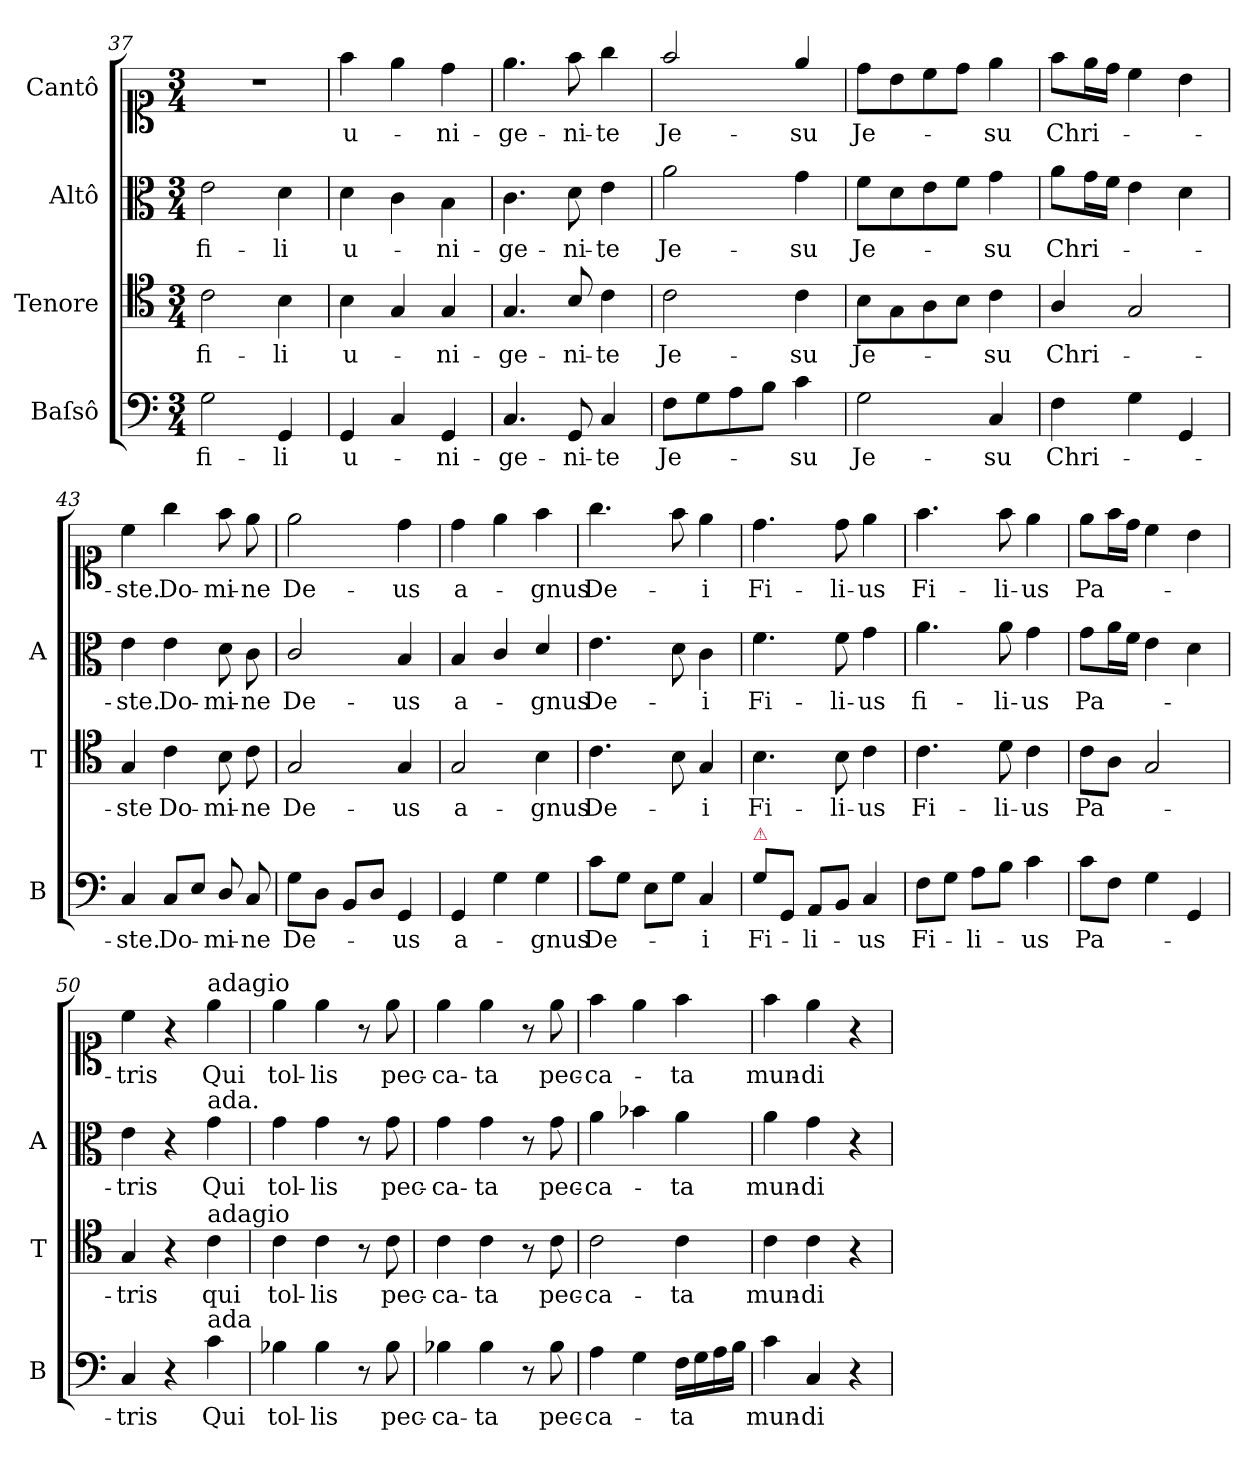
**kern	**text	**kern	**text	**kern	**text	**kern	**text
*part4	*part4	*part3	*part3	*part2	*part2	*part1	*part1
*staff4	*staff4	*staff3	*staff3	*staff2	*staff2	*staff1	*staff1
*I"Baſsô	*	*I"Tenore	*	*I"Altô	*	*I"Cantô	*
*I'B	*	*I'T	*	*I'A	*	*	*
*clefF4	*	*clefC4	*	*clefC3	*	*clefC1	*
*k[]	*	*k[]	*	*k[]	*	*k[]	*
*C:	*	*C:	*	*C:	*	*C:	*
*M3/4	*	*M3/4	*	*M3/4	*	*M3/4	*
=37	=37	=37	=37	=37	=37	=37	=37
2G\	fi-	2c\	fi-	2e\	fi-	2.r	.
4GG/	-li	4B\	-li	4d\	-li	.	.
=38	=38	=38	=38	=38	=38	=38	=38
4GG/	u-	4B\	u-	4d\	u-	4ff\	u-
4C/	.	4G/	.	4c\	.	4ee\	.
4GG/	-ni-	4G/	-ni-	4B\	-ni-	4dd\	-ni-
=39	=39	=39	=39	=39	=39	=39	=39
4.C/	-ge-	4.G/	-ge-	4.c\	-ge-	4.ee\	-ge-
8GG/	-ni-	8B/	-ni-	8d\	-ni-	8ff\	-ni-
4C/	-te	4c\	-te	4e\	-te	4gg\	-te
=40	=40	=40	=40	=40	=40	=40	=40
8F\L	Je-	2c\	Je-	2a\	Je-	2ff/	Je-
8G\	.	.	.	.	.	.	.
8A\	.	.	.	.	.	.	.
8B\J	.	.	.	.	.	.	.
4c\	-su	4c\	-su	4g\	-su	4ee/	-su
=41	=41	=41	=41	=41	=41	=41	=41
2G\	Je-	8B\L	Je-	8f\L	Je-	8dd\L	Je-
.	.	8G\	.	8d\	.	8b\	.
.	.	8A\	.	8e\	.	8cc\	.
.	.	8B\J	.	8f\J	.	8dd\J	.
4C/	-su	4c\	-su	4g\	-su	4ee\	-su
=42	=42	=42	=42	=42	=42	=42	=42
4F\	Chri-	4A/	Chri-	8a\L	Chri-	8ff\L	Chri-
.	.	.	.	16g\L	.	16ee\L	.
.	.	.	.	16f\JJ	.	16dd\JJ	.
4G\	.	2G/	.	4e\	.	4cc\	.
4GG/	.	.	.	4d\	.	4b\	.
=43	=43	=43	=43	=43	=43	=43	=43
4C/	-ste.	4G/	-ste	4e\	-ste.	4cc\	-ste.
8C/L	Do-	4c\	Do-	4e\	Do-	4gg\	Do-
8E/J	.	.	.	.	.	.	.
8D/	-mi-	8B\	-mi-	8d\	-mi-	8ff\	-mi-
8C/	-ne	8c\	-ne	8c\	-ne	8ee\	-ne
=44	=44	=44	=44	=44	=44	=44	=44
8G\L	De-	2G/	De-	2c/	De-	2ee\	De-
8D\J	.	.	.	.	.	.	.
8BB/L	.	.	.	.	.	.	.
8D/J	.	.	.	.	.	.	.
4GG/	-us	4G/	-us	4B/	-us	4dd\	-us
=45	=45	=45	=45	=45	=45	=45	=45
4GG/	a-	2G/	a-	4B/	a-	4dd\	a-
4G\	.	.	.	4c/	.	4ee\	.
4G\	-gnus	4B\	-gnus	4d/	-gnus	4ff\	-gnus
=46	=46	=46	=46	=46	=46	=46	=46
8c\L	De-	4.c\	De-	4.e\	De-	4.gg\	De-
8G\J	.	.	.	.	.	.	.
8E\L	.	.	.	.	.	.	.
8G\J	.	8B\	.	8d\	.	8ff\	.
4C/	-i	4G/	-i	4c\	-i	4ee\	-i
=47	=47	=47	=47	=47	=47	=47	=47
!LO:TX:a:color=crimson:t=⚠	!	!	!	!	!	!	!
8G\L	Fi-	4.B\	Fi-	4.f\	Fi-	4.dd\	Fi-
8GG/J	.	.	.	.	.	.	.
8AA/L	-li-	.	.	.	.	.	.
8BB/J	.	8B\	-li-	8f\	-li-	8dd\	-li-
4C/	-us	4c\	-us	4g\	-us	4ee\	-us
=48	=48	=48	=48	=48	=48	=48	=48
8F\L	Fi-	4.c\	Fi-	4.a\	fi-	4.ff\	Fi-
8G\J	.	.	.	.	.	.	.
8A\L	-li-	.	.	.	.	.	.
8B\J	.	8d\	-li-	8a\	-li-	8ff\	-li-
4c\	-us	4c\	-us	4g\	-us	4ee\	-us
=49	=49	=49	=49	=49	=49	=49	=49
8c\L	Pa-	8c\L	Pa-	8g\L	Pa-	8ee\L	Pa-
8F\J	.	8A\J	.	16a\L	.	16ff\L	.
.	.	.	.	16f\JJ	.	16dd\JJ	.
4G\	.	2G/	.	4e\	.	4cc\	.
4GG/	.	.	.	4d\	.	4b\	.
=50	=50	=50	=50	=50	=50	=50	=50
4C/	-tris	4G/	-tris	4e\	-tris	4cc\	-tris
4r	.	4r	.	4r	.	4r	.
!	!	!	!	!	!	!LO:TX:a:t=adagio	!
!	!	!	!	!LO:TX:a:t=ada.	!	!	!
!	!	!LO:TX:a:t=adagio	!	!	!	!	!
!LO:TX:a:t=ada	!	!	!	!	!	!	!
4c\	Qui	4c\	qui	4g\	Qui	4ee\	Qui
=51	=51	=51	=51	=51	=51	=51	=51
4B-X\	tol-	4c\	tol-	4g\	tol-	4ee\	tol-
4B-\	-lis	4c\	-lis	4g\	-lis	4ee\	-lis
8r	.	8r	.	8r	.	8r	.
8B-\	pec-	8c\	pec-	8g\	pec-	8ee\	pec-
=52	=52	=52	=52	=52	=52	=52	=52
4B-X\	-ca-	4c\	-ca-	4g\	-ca-	4ee\	-ca-
4B-\	-ta	4c\	-ta	4g\	-ta	4ee\	-ta
8r	.	8r	.	8r	.	8r	.
8B-\	pec-	8c\	pec-	8g\	pec-	8ee\	pec-
=53	=53	=53	=53	=53	=53	=53	=53
4A\	-ca-	2c\	-ca-	4a\	-ca-	4ff\	-ca-
4G\	.	.	.	4b-X\	.	4ee\	.
16F\LL	-ta	4c\	-ta	4a\	-ta	4ff\	-ta
16G\	.	.	.	.	.	.	.
16A\	.	.	.	.	.	.	.
16B\JJ	.	.	.	.	.	.	.
=54	=54	=54	=54	=54	=54	=54	=54
4c\	mun-	4c\	mun-	4a\	mun-	4ff\	mun-
4C/	-di	4c\	-di	4g\	-di	4ee\	-di
4r	.	4r	.	4r	.	4r	.
=	=	=	=	=	=	=	=
*-	*-	*-	*-	*-	*-	*-	*-
